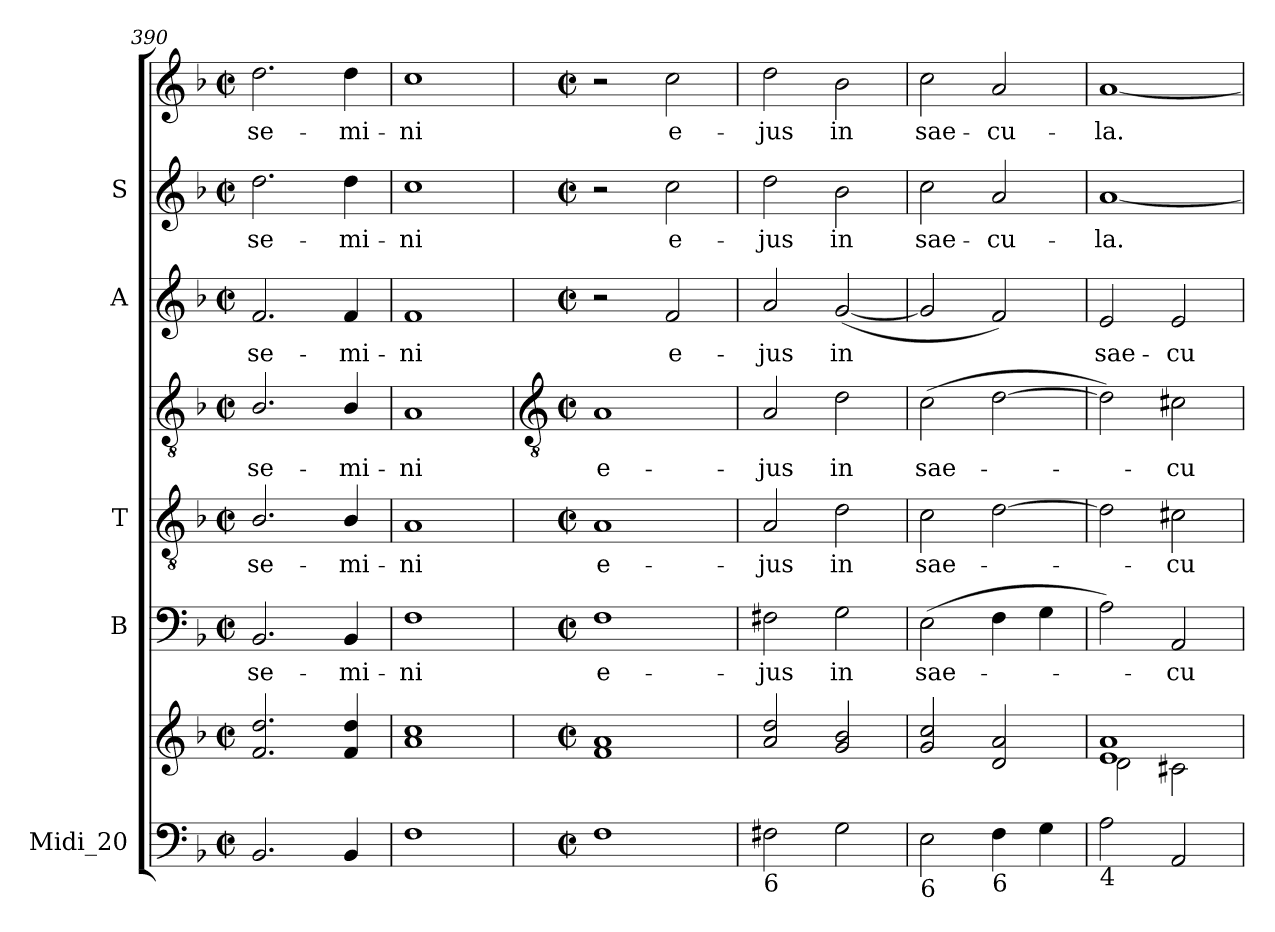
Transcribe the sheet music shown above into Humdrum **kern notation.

**kern	**kern	**kern	**text	**kern	**text	**kern	**text	**kern	**text	**kern	**text	**kern	**text
*part5	*part5	*part4	*part4	*part3	*part3	*part3	*part3	*part2	*part2	*part1	*part1	*part1	*part1
*staff8	*staff7	*staff6	*staff6	*staff5	*staff5	*staff4	*staff4	*staff3	*staff3	*staff2	*staff2	*staff1	*staff1
*I"Midi_20	*	*I"B	*	*I"T	*	*	*	*I"A	*	*I"S	*	*	*
*clefF4	*clefG2	*clefF4	*	*clefGv2	*	*clefGv2	*	*clefG2	*	*clefG2	*	*clefG2	*
*k[b-]	*k[b-]	*k[b-]	*	*k[b-]	*	*k[b-]	*	*k[b-]	*	*k[b-]	*	*k[b-]	*
*F:	*F:	*F:	*	*F:	*	*F:	*	*F:	*	*F:	*	*F:	*
*M2/2	*M2/2	*M2/2	*	*M2/2	*	*M2/2	*	*M2/2	*	*M2/2	*	*M2/2	*
*met(c|)	*met(c|)	*met(c|)	*	*met(c|)	*	*met(c|)	*	*met(c|)	*	*met(c|)	*	*met(c|)	*
=390	=390	=390	=390	=390	=390	=390	=390	=390	=390	=390	=390	=390	=390
!	!	!	!LO:LY:b	!	!LO:LY:b	!	!LO:LY:b	!	!LO:LY:b	!	!LO:LY:b	!	!LO:LY:b
2.BB-	2.f 2.dd	2.BB-	se-	2.B-/	se-	2.B-/	se-	2.f	se-	2.dd	se-	2.dd	se-
!	!	!	!LO:LY:b	!	!LO:LY:b	!	!LO:LY:b	!	!LO:LY:b	!	!LO:LY:b	!	!LO:LY:b
4BB-	4f 4dd	4BB-	-mi-	4B-/	-mi-	4B-/	-mi-	4f	-mi-	4dd	-mi-	4dd	-mi-
=391	=391	=391	=391	=391	=391	=391	=391	=391	=391	=391	=391	=391	=391
!	!	!	!LO:LY:b	!	!LO:LY:b	!	!LO:LY:b	!	!LO:LY:b	!	!LO:LY:b	!	!LO:LY:b
1F	1a 1cc	1F	-ni	1A	-ni	1A	-ni	1f	-ni	1cc	-ni	1cc	-ni
!!LO:LB:g=z
=392	=392	=392	=392	=392	=392	=392	=392	=392	=392	=392	=392	=392	=392
*	*	*	*	*	*	*clefGv2	*	*	*	*	*	*	*
*M2/2	*M2/2	*M2/2	*	*M2/2	*	*M2/2	*	*M2/2	*	*M2/2	*	*M2/2	*
*met(c|)	*met(c|)	*met(c|)	*	*met(c|)	*	*met(c|)	*	*met(c|)	*	*met(c|)	*	*met(c|)	*
*	*^	*	*	*	*	*	*	*	*	*	*	*	*
!	!	!	!	!LO:LY:b	!	!LO:LY:b	!	!LO:LY:b	!	!	!	!	!	!
1F	1f 1a	1ryy	1F	e-	1A	e-	1A	e-	2r	.	2r	.	2r	.
!	!	!	!	!	!	!	!	!	!	!LO:LY:b	!	!LO:LY:b	!	!LO:LY:b
.	.	.	.	.	.	.	.	.	2f	e-	2cc	e-	2cc	e-
=393	=393	=393	=393	=393	=393	=393	=393	=393	=393	=393	=393	=393	=393	=393
!LO:TX:b:t=6	!	!	!	!	!	!	!	!	!	!	!	!	!	!
!	!	!	!	!LO:LY:b	!	!LO:LY:b	!	!LO:LY:b	!	!LO:LY:b	!	!LO:LY:b	!	!LO:LY:b
2F#X	2a 2dd	1ryy	2F#X	-jus	2A	-jus	2A	-jus	2a	-jus	2dd	-jus	2dd	-jus
!	!	!	!	!LO:LY:b	!	!LO:LY:b	!	!LO:LY:b	!	!LO:LY:b	!	!LO:LY:b	!	!LO:LY:b
2G	2g 2b-	.	2G	in	2d	in	2d	in	(<[2g	in	2b-	in	2b-	in
=394	=394	=394	=394	=394	=394	=394	=394	=394	=394	=394	=394	=394	=394	=394
!LO:TX:b:t=6	!	!	!	!	!	!	!	!	!	!	!	!	!	!
!	!	!	!	!LO:LY:b	!	!LO:LY:b	!	!LO:LY:b	!	!	!	!LO:LY:b	!	!LO:LY:b
2E	2g 2cc	1ryy	(>2E	sae-	2c	sae-	(>2c	sae-	2g]	.	2cc	sae-	2cc	sae-
!LO:TX:b:t=6	!	!	!	!	!	!	!	!	!	!	!	!	!	!
!	!	!	!	!	!	!	!	!	!	!	!	!LO:LY:b	!	!LO:LY:b
4F	2d 2a	.	4F	.	[2d	.	[2d	.	2f)	.	2a	-cu-	2a	-cu-
4G	.	.	4G	.	.	.	.	.	.	.	.	.	.	.
=395	=395	=395	=395	=395	=395	=395	=395	=395	=395	=395	=395	=395	=395	=395
!LO:TX:b:t=4	!	!	!	!	!	!	!	!	!	!	!	!	!	!
!	!	!	!	!	!	!	!	!	!	!LO:LY:b	!	!LO:LY:b	!	!LO:LY:b
2A	1e 1a	2d\	2A)	.	2d]	.	2d])	.	2e	sae-	[1a	-la.	[1a	-la.
!	!	!	!	!LO:LY:b	!	!LO:LY:b	!	!LO:LY:b	!	!LO:LY:b	!	!	!	!
2AA	.	2c#X\	2AA	cu-	2c#X	cu-	2c#X	cu-	2e	-cu-	.	.	.	.
*	*v	*v	*	*	*	*	*	*	*	*	*	*	*	*
=	=	=	=	=	=	=	=	=	=	=	=	=	=
*-	*-	*-	*-	*-	*-	*-	*-	*-	*-	*-	*-	*-	*-
